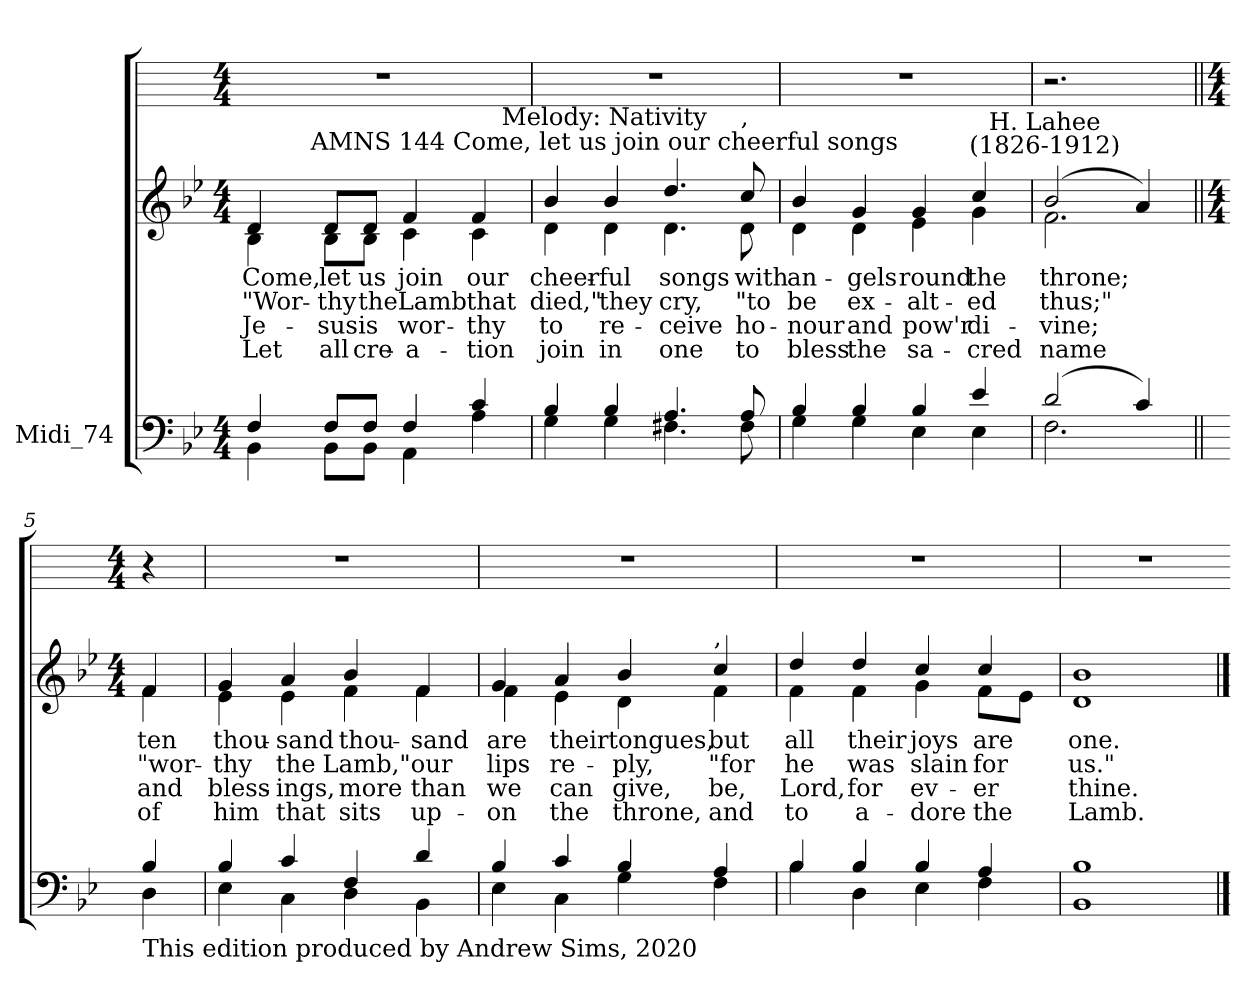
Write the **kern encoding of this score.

**kern	**kern	**text	**text	**text	**text	**kern
*part3	*part2	*part2	*part2	*part2	*part2	*part1
*staff3	*staff2	*staff2	*staff2	*staff2	*staff2	*staff1
*I"Midi_74	*	*	*	*	*	*
*clefF4	*clefG2	*	*	*	*	*
*k[b-e-]	*k[b-e-]	*	*	*	*	*
*B-:	*B-:	*	*	*	*	*
*M4/4	*M4/4	*	*	*	*	*M4/4
=1	=1	=1	=1	=1	=1	=1
*^	*	*	*	*	*	*
!	!	!LO:TX:a:cj:t=Isaac Watts\n(1674-1748)	!	!	!	!	!
!	!	!	!LO:LY:b	!LO:LY:b	!LO:LY:b	!LO:LY:b	!
*	*	*^	*	*	*	*	*
4F/	4BB-\	4d/	4B-\	Come,	"Wor-	-Je-	-Let	1r
!	!	!	!	!LO:LY:b	!LO:LY:b	!LO:LY:b	!LO:LY:b	!
8F/L	8BB-\L	8d/L	8B-\L	let	thy	sus	all	.
!	!	!	!	!LO:LY:b	!LO:LY:b	!LO:LY:b	!LO:LY:b	!
8F/J	8BB-\J	8d/J	8B-\J	us	the	is	cre-	.
!	!	!	!	!LO:LY:b	!LO:LY:b	!LO:LY:b	!LO:LY:b	!
4F/	4AA\	4f/	4c\	-join	Lamb	wor-	-a-	.
!	!	!	!	!LO:LY:b	!LO:LY:b	!LO:LY:b	!LO:LY:b	!
4c/	4A\	4f/	4c\	-our	that	thy	tion	.
=2	=2	=2	=2	=2	=2	=2	=2	=2
!	!	!	!	!LO:LY:b	!LO:LY:b	!LO:LY:b	!LO:LY:b	!
4B-/	4G\	4b-/	4d\	cheer-	-died,"	to	join	1r
!	!	!LO:TX:a:cj:t=AMNS 144 Come, let us join our cheerful songs	!	!	!	!	!	!
!	!	!LO:TX:a:cj:t=Melody&colon; Nativity	!	!	!	!	!	!
!	!	!	!	!LO:LY:b	!LO:LY:b	!LO:LY:b	!LO:LY:b	!
4B-/	4G\	4b-/	4d\	ful	they	re-	-in	.
!	!	!	!	!LO:LY:b	!LO:LY:b	!LO:LY:b	!LO:LY:b	!
4.A/	4.F#X\	4.dd/	4.d\	songs	cry,	ceive	one	.
!	!	!LO:TX:a:t=,	!	!	!	!	!	!
!	!	!	!	!LO:LY:b	!LO:LY:b	!LO:LY:b	!LO:LY:b	!
8A/	8F#\	8cc/	8d\	with	"to	ho-	-to	.
=3	=3	=3	=3	=3	=3	=3	=3	=3
!	!	!	!	!LO:LY:b	!LO:LY:b	!LO:LY:b	!LO:LY:b	!
4B-/	4G\	4b-/	4d\	an-	-be	nour	bless	1r
!	!	!	!	!LO:LY:b	!LO:LY:b	!LO:LY:b	!LO:LY:b	!
4B-/	4G\	4g/	4d\	gels	ex-	-and	the	.
!	!	!	!	!LO:LY:b	!LO:LY:b	!LO:LY:b	!LO:LY:b	!
4B-/	4E-\	4g/	4e-\	round	alt-	-pow'r	sa-	.
!	!	!	!	!LO:LY:b	!LO:LY:b	!LO:LY:b	!LO:LY:b	!
4e-/	4E-\	4cc/	4g\	-the	ed	di-	-cred	.
=4	=4	=4	=4	=4	=4	=4	=4	=4
!	!	!LO:TX:a:cj:t=H. Lahee\n(1826-1912)	!	!	!	!	!	!
!	!	!	!	!LO:LY:b	!LO:LY:b	!LO:LY:b	!LO:LY:b	!
(>2d/	2.F\	(>2b-/	2.f\	throne;	thus;"	vine;	name	2.r
4c/)	.	4a/)	.	.	.	.	.	.
!!LO:LB:g=z
=5||	=5||	=5||	=5||	=5||	=5||	=5||	=5||	=5||
*	*	*M4/4	*	*	*	*	*	*M4/4
!LO:TX:b:t=This edition produced by Andrew Sims, 2020	!	!	!	!	!	!	!	!
!	!	!	!	!LO:LY:b	!LO:LY:b	!LO:LY:b	!LO:LY:b	!
4B-/	4D\	4f/	4f\	ten	"wor-	-and	of	4r
=6	=6	=6	=6	=6	=6	=6	=6	=6
!	!	!	!	!LO:LY:b	!LO:LY:b	!LO:LY:b	!LO:LY:b	!
4B-/	4E-\	4g/	4e-\	thou-	-thy	bless-	-him	1r
!	!	!	!	!LO:LY:b	!LO:LY:b	!LO:LY:b	!LO:LY:b	!
4c/	4C\	4a/	4e-\	sand	the	ings,	that	.
!	!	!	!	!LO:LY:b	!LO:LY:b	!LO:LY:b	!LO:LY:b	!
4F/	4D\	4b-/	4f\	thou-	-Lamb,"	more	sits	.
!	!	!	!	!LO:LY:b	!LO:LY:b	!LO:LY:b	!LO:LY:b	!
4d	4BB-\	4f/	4f\	sand	our	than	up-	.
=7	=7	=7	=7	=7	=7	=7	=7	=7
!	!	!	!	!LO:LY:b	!LO:LY:b	!LO:LY:b	!LO:LY:b	!
4B-/	4E-\	4g/	4f\	-are	lips	we	on	1r
!	!	!	!	!LO:LY:b	!LO:LY:b	!LO:LY:b	!LO:LY:b	!
4c/	4C\	4a/	4e-\	their	re-	-can	the	.
!	!	!	!	!LO:LY:b	!LO:LY:b	!LO:LY:b	!LO:LY:b	!
4B-/	4G\	4b-/	4d\	tongues,	ply,	give,	throne,	.
!	!	!LO:TX:a:t=,	!	!	!	!	!	!
!	!	!	!	!LO:LY:b	!LO:LY:b	!LO:LY:b	!LO:LY:b	!
4A/	4F\	4cc/	4f\	but	"for	be,	and	.
=8	=8	=8	=8	=8	=8	=8	=8	=8
!	!	!	!	!LO:LY:b	!LO:LY:b	!LO:LY:b	!LO:LY:b	!
4B-/	4B-\	4dd/	4f\	all	he	Lord,	to	1r
!	!	!	!	!LO:LY:b	!LO:LY:b	!LO:LY:b	!LO:LY:b	!
4B-/	4D\	4dd/	4f\	their	was	for	a-	.
!	!	!	!	!LO:LY:b	!LO:LY:b	!LO:LY:b	!LO:LY:b	!
4B-/	4E-\	4cc/	4g\	-joys	slain	ev-	-dore	.
!	!	!	!	!LO:LY:b	!LO:LY:b	!LO:LY:b	!LO:LY:b	!
4A/	4F\	4cc/	8f\L	are	for	er	the	.
.	.	.	8e-\J	.	.	.	.	.
=9	=9	=9	=9	=9	=9	=9	=9	=9
!	!	!	!	!LO:LY:b	!LO:LY:b	!LO:LY:b	!LO:LY:b	!
1B-/	1BB-\	1b-/	1d\	one.	us."	thine.	Lamb.	1r
*v	*v	*	*	*	*	*	*	*
*	*v	*v	*	*	*	*	*
==	==	=	=	=	=	=
*-	*-	*-	*-	*-	*-	*-
